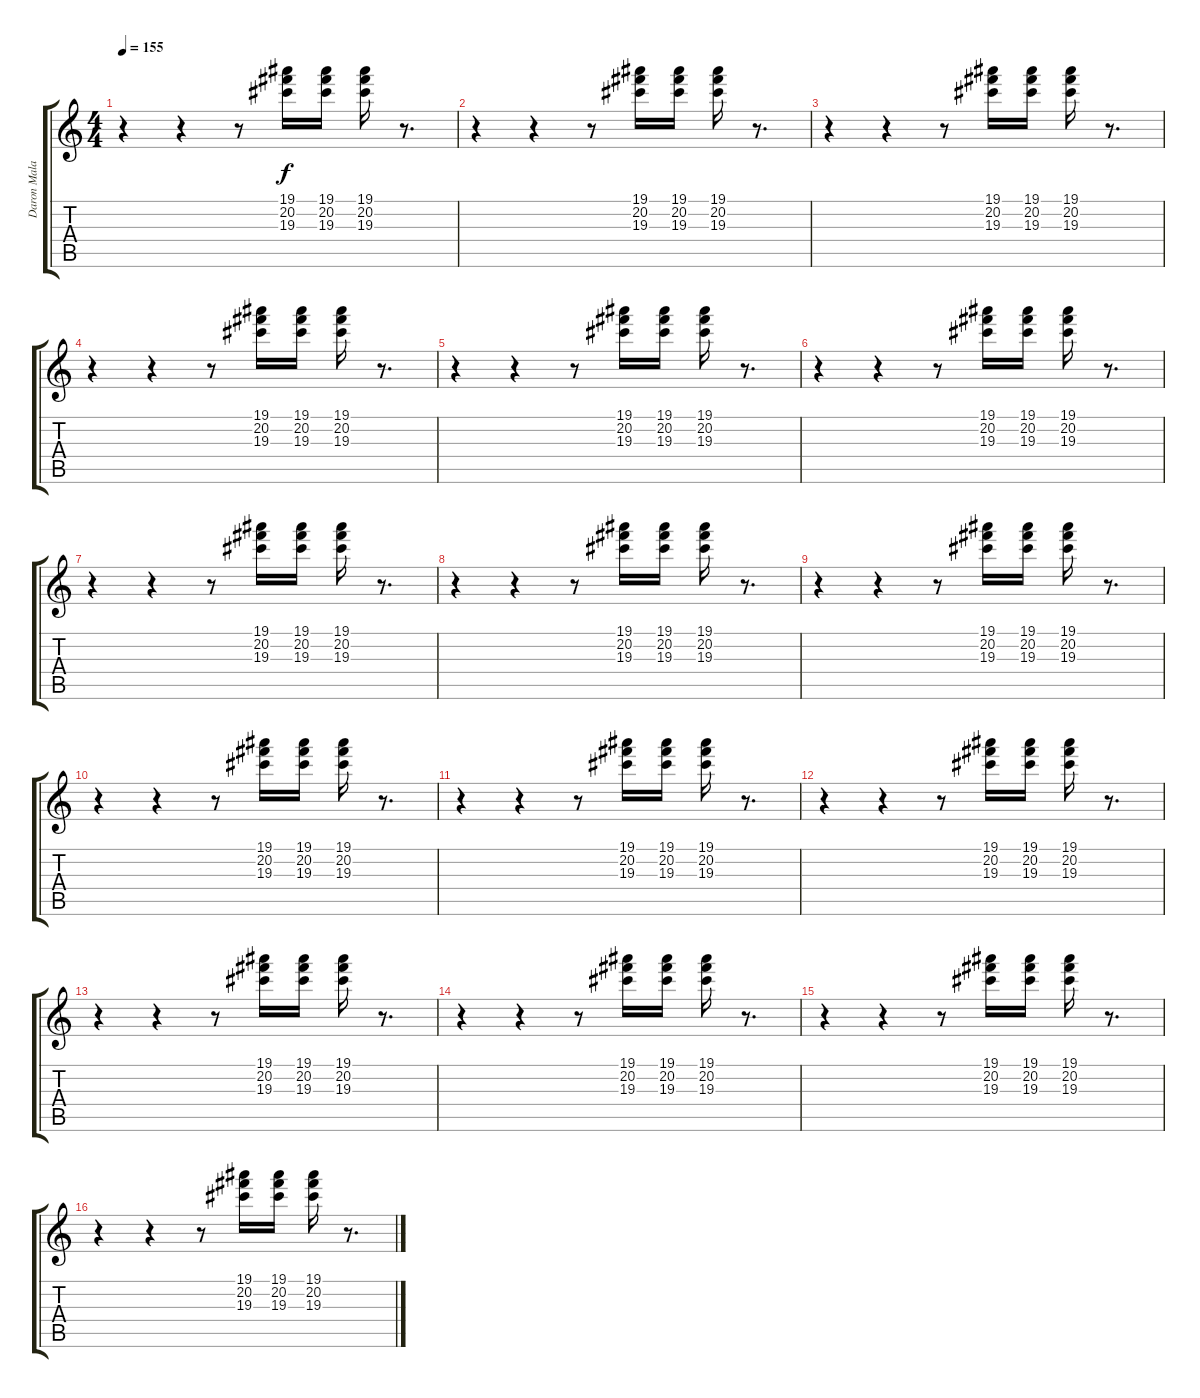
\track ("Daron Malakian Clean Guitar" "Daron Mala") {instrument electricguitarclean}
\staff {score tabs}
\tuning (Eb4 Bb3 Gb3 Db3 Gb2 Db2) {hide}
\ts (4 4)
\tempo 155
\clef g2
\ks c
r.4{dy f} r.4 r.8 (19.1 20.2 19.3).16 (19.1 20.2 19.3).16 (19.1 20.2 19.3).16 r.8{d} |
r.4 r.4 r.8 (19.1 20.2 19.3).16 (19.1 20.2 19.3).16 (19.1 20.2 19.3).16 r.8{d} |
r.4 r.4 r.8 (19.1 20.2 19.3).16 (19.1 20.2 19.3).16 (19.1 20.2 19.3).16 r.8{d} |
r.4 r.4 r.8 (19.1 20.2 19.3).16 (19.1 20.2 19.3).16 (19.1 20.2 19.3).16 r.8{d} |
r.4 r.4 r.8 (19.1 20.2 19.3).16 (19.1 20.2 19.3).16 (19.1 20.2 19.3).16 r.8{d} |
r.4 r.4 r.8 (19.1 20.2 19.3).16 (19.1 20.2 19.3).16 (19.1 20.2 19.3).16 r.8{d} |
r.4 r.4 r.8 (19.1 20.2 19.3).16 (19.1 20.2 19.3).16 (19.1 20.2 19.3).16 r.8{d} |
r.4 r.4 r.8 (19.1 20.2 19.3).16 (19.1 20.2 19.3).16 (19.1 20.2 19.3).16 r.8{d} |
r.4 r.4 r.8 (19.1 20.2 19.3).16 (19.1 20.2 19.3).16 (19.1 20.2 19.3).16 r.8{d} |
r.4 r.4 r.8 (19.1 20.2 19.3).16 (19.1 20.2 19.3).16 (19.1 20.2 19.3).16 r.8{d} |
r.4 r.4 r.8 (19.1 20.2 19.3).16 (19.1 20.2 19.3).16 (19.1 20.2 19.3).16 r.8{d} |
r.4 r.4 r.8 (19.1 20.2 19.3).16 (19.1 20.2 19.3).16 (19.1 20.2 19.3).16 r.8{d} |
r.4 r.4 r.8 (19.1 20.2 19.3).16 (19.1 20.2 19.3).16 (19.1 20.2 19.3).16 r.8{d} |
r.4 r.4 r.8 (19.1 20.2 19.3).16 (19.1 20.2 19.3).16 (19.1 20.2 19.3).16 r.8{d} |
r.4 r.4 r.8 (19.1 20.2 19.3).16 (19.1 20.2 19.3).16 (19.1 20.2 19.3).16 r.8{d} |
r.4 r.4 r.8 (19.1 20.2 19.3).16 (19.1 20.2 19.3).16 (19.1 20.2 19.3).16 r.8{d}
